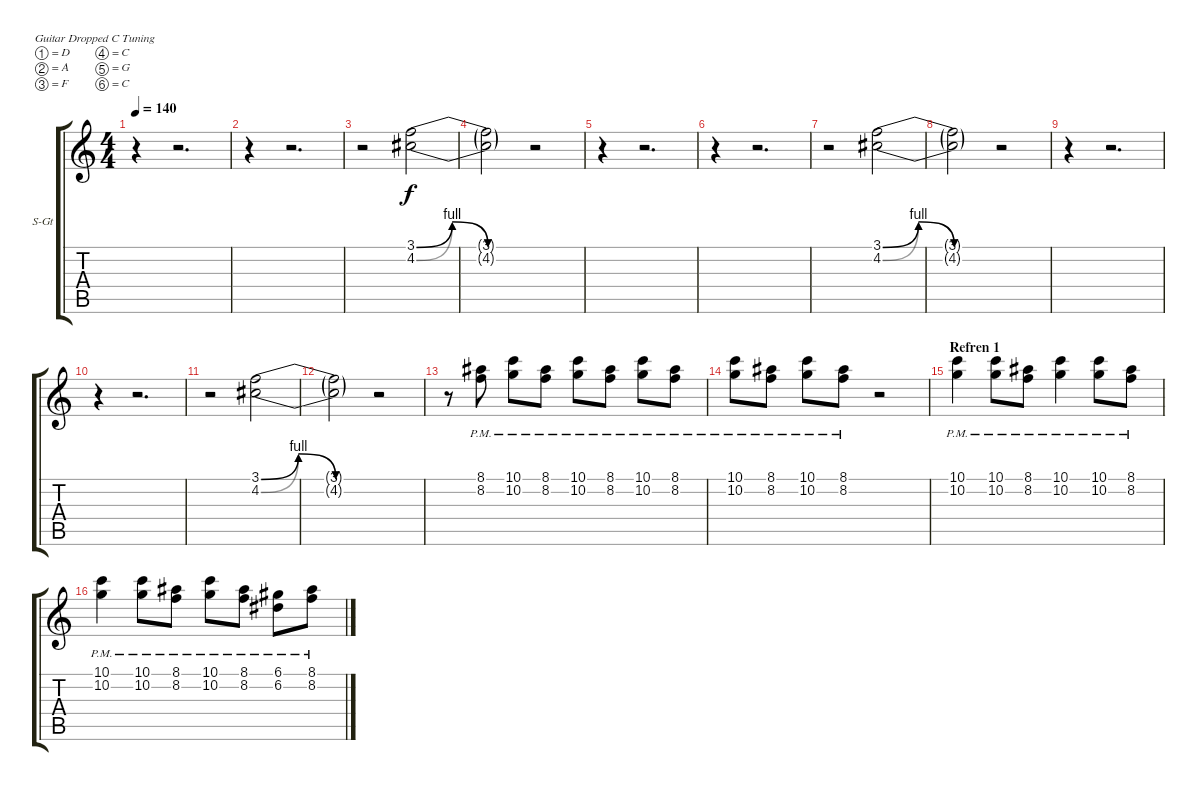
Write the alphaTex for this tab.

\bracketExtendMode groupsimilarinstruments
\firstSystemTrackNameOrientation horizontal
\otherSystemsTrackNameOrientation horizontal
\track ("SFX" "S-Gt") {instrument piccolo}
\staff {score tabs}
\tuning (D4 A3 F3 C3 G2 C2)
\displaytranspose 12
\ts (4 4)
\tempo 140
\clef g2
\ks c
r.4{dy f} r.2{d} |
r.4 r.2{d} |
r.2 (3.1{be (bendrelease 0 0 30 4 30 4 60 0)} 4.2{be (bendrelease 0 0 30 4 30 4 60 0)}).2 |
(3.1{be (hold 0 0 60 0) t} 4.2{be (hold 0 0 60 0) t}).2 r.2 |
r.4 r.2{d} |
r.4 r.2{d} |
r.2 (3.1{be (bendrelease 0 0 30 4 30 4 60 0)} 4.2{be (bendrelease 0 0 30 4 30 4 60 0)}).2 |
(3.1{be (hold 0 0 60 0) t} 4.2{be (hold 0 0 60 0) t}).2 r.2 |
r.4 r.2{d} |
r.4 r.2{d} |
r.2 (3.1{be (bendrelease 0 0 30 4 30 4 60 0)} 4.2{be (bendrelease 0 0 30 4 30 4 60 0)}).2 |
(3.1{be (hold 0 0 60 0) t} 4.2{be (hold 0 0 60 0) t}).2 r.2 |
r.8 (8.1{pm} 8.2{pm}).8 (10.1{pm} 10.2{pm}).8 (8.1{pm} 8.2{pm}).8 (10.1{pm} 10.2{pm}).8 (8.1{pm} 8.2{pm}).8 (10.1{pm} 10.2{pm}).8 (8.1{pm} 8.2{pm}).8 |
(10.1{pm} 10.2{pm}).8 (8.1{pm} 8.2{pm}).8 (10.1{pm} 10.2{pm}).8 (8.1{pm} 8.2{pm}).8 r.2 |
\section ("" "Refren 1")
(10.1{pm} 10.2{pm}).4 (10.1{pm} 10.2{pm}).8 (8.1{pm} 8.2{pm}).8 (10.1{pm} 10.2{pm}).4 (10.1{pm} 10.2{pm}).8 (8.1{pm} 8.2{pm}).8 |
(10.1{pm} 10.2{pm}).4 (10.1{pm} 10.2{pm}).8 (8.1{pm} 8.2{pm}).8 (10.1{pm} 10.2{pm}).8 (8.1{pm} 8.2{pm}).8 (6.1{pm} 6.2{pm}).8 (8.1{pm} 8.2{pm}).8
